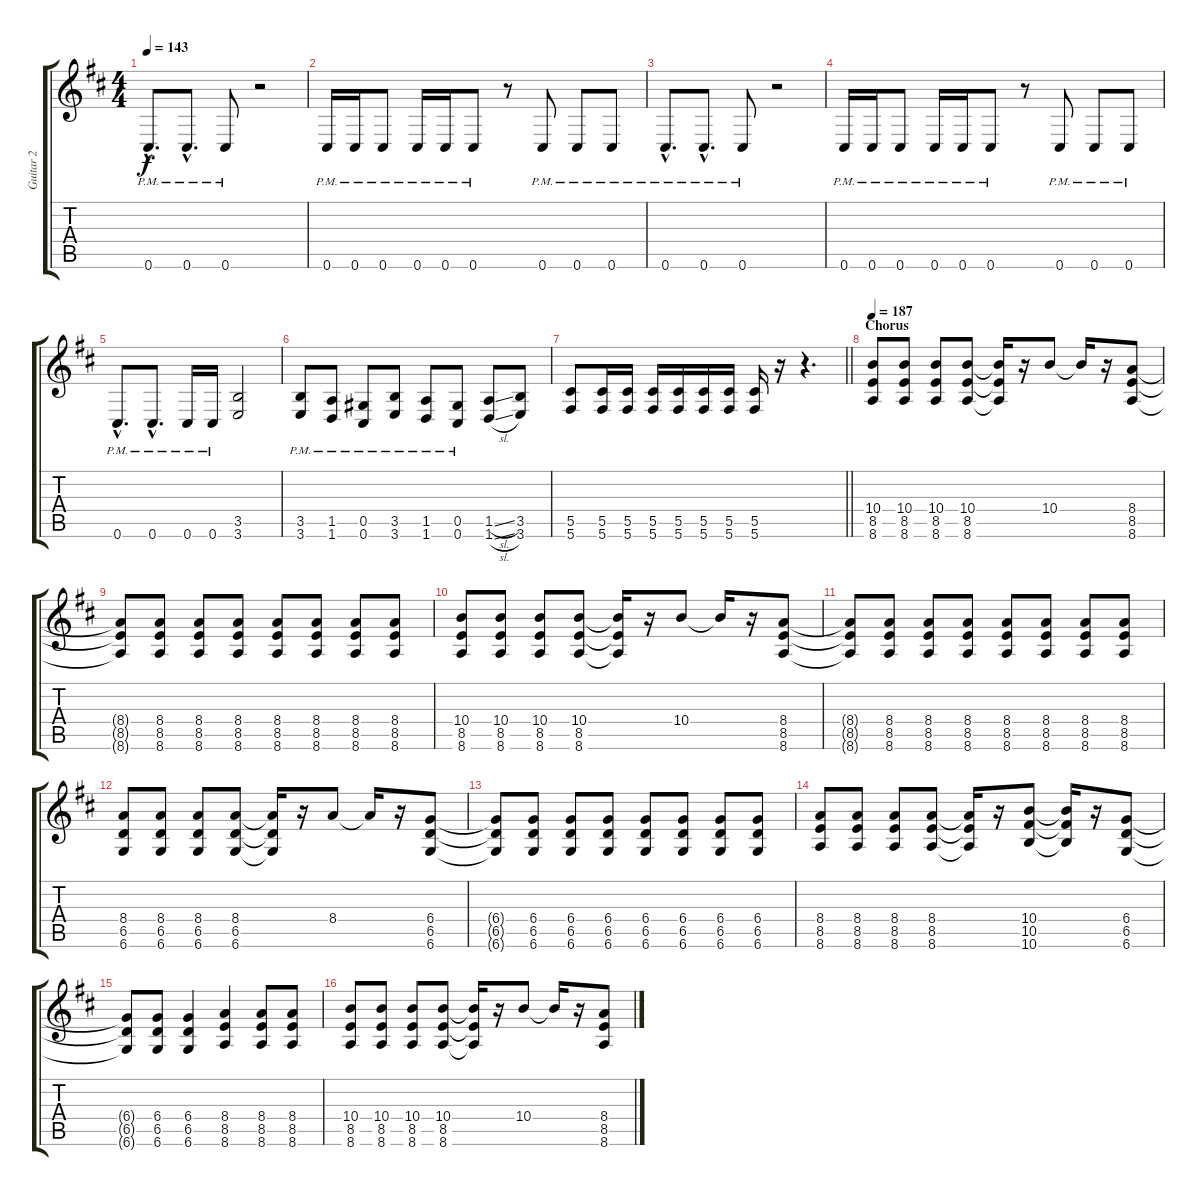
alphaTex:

\track ("Guitar 2" "Guitar 2") {instrument overdrivenguitar}
\staff {score tabs}
\tuning (Eb4 Bb3 Gb3 Db3 Ab2 Db2) {hide}
\ts (4 4)
\tempo 143
\clef g2
\ks d
0.6{hac pm}.8{d dy f} 0.6{hac pm}.8{d} 0.6{pm}.8 r.2 |
0.6{pm}.16 0.6{pm}.16 0.6{pm}.8 0.6{pm}.16 0.6{pm}.16 0.6{pm}.8 r.8 0.6{pm}.8 0.6{pm}.8 0.6{pm}.8 |
0.6{hac pm}.8{d} 0.6{hac pm}.8{d} 0.6{pm}.8 r.2 |
0.6{pm}.16 0.6{pm}.16 0.6{pm}.8 0.6{pm}.16 0.6{pm}.16 0.6{pm}.8 r.8 0.6{pm}.8 0.6{pm}.8 0.6{pm}.8 |
0.6{hac pm}.8{d} 0.6{hac pm}.8{d} 0.6{pm}.16 0.6{pm}.16 (3.5 3.6).2 |
(3.5{pm} 3.6{pm}).8 (1.5{pm} 1.6{pm}).8 (0.5{pm} 0.6{pm}).8 (3.5{pm} 3.6{pm}).8 (1.5{pm} 1.6{pm}).8 (0.5{pm} 0.6{pm}).8 (1.5{sl} 1.6{sl}).8 (3.5 3.6).8 |
\barLineRight lightlight
(5.5 5.6).8 (5.5 5.6).16 (5.5 5.6).16 (5.5 5.6).16 (5.5 5.6).16 (5.5 5.6).16 (5.5 5.6).16 (5.5 5.6).16 r.16 r.4{d} |
\section ("" "Chorus")
\tempo 187
(10.4 8.5 8.6).8 (10.4 8.5 8.6).8 (10.4 8.5 8.6).8 (10.4 8.5 8.6).8 (10.4{t} 8.5{t} 8.6{t}).16 r.16 10.4.8 10.4{t}.16 r.16 (8.4 8.5 8.6).8 |
(8.4{t} 8.5{t} 8.6{t}).8 (8.4 8.5 8.6).8 (8.4 8.5 8.6).8 (8.4 8.5 8.6).8 (8.4 8.5 8.6).8 (8.4 8.5 8.6).8 (8.4 8.5 8.6).8 (8.4 8.5 8.6).8 |
(10.4 8.5 8.6).8 (10.4 8.5 8.6).8 (10.4 8.5 8.6).8 (10.4 8.5 8.6).8 (10.4{t} 8.5{t} 8.6{t}).16 r.16 10.4.8 10.4{t}.16 r.16 (8.4 8.5 8.6).8 |
(8.4{t} 8.5{t} 8.6{t}).8 (8.4 8.5 8.6).8 (8.4 8.5 8.6).8 (8.4 8.5 8.6).8 (8.4 8.5 8.6).8 (8.4 8.5 8.6).8 (8.4 8.5 8.6).8 (8.4 8.5 8.6).8 |
(8.4 6.5 6.6).8 (8.4 6.5 6.6).8 (8.4 6.5 6.6).8 (8.4 6.5 6.6).8 (8.4{t} 6.5{t} 6.6{t}).16 r.16 8.4.8 8.4{t}.16 r.16 (6.4 6.5 6.6).8 |
(6.4{t} 6.5{t} 6.6{t}).8 (6.4 6.5 6.6).8 (6.4 6.5 6.6).8 (6.4 6.5 6.6).8 (6.4 6.5 6.6).8 (6.4 6.5 6.6).8 (6.4 6.5 6.6).8 (6.4 6.5 6.6).8 |
(8.4 8.5 8.6).8 (8.4 8.5 8.6).8 (8.4 8.5 8.6).8 (8.4 8.5 8.6).8 (8.4{t} 8.5{t} 8.6{t}).16 r.16 (10.4 10.5 10.6).8 (10.4{t} 10.5{t} 10.6{t}).16 r.16 (6.4 6.5 6.6).8 |
(6.4{t} 6.5{t} 6.6{t}).8 (6.4 6.5 6.6).8 (6.4 6.5 6.6).4 (8.4 8.5 8.6).4 (8.4 8.5 8.6).8 (8.4 8.5 8.6).8 |
(10.4 8.5 8.6).8 (10.4 8.5 8.6).8 (10.4 8.5 8.6).8 (10.4 8.5 8.6).8 (10.4{t} 8.5{t} 8.6{t}).16 r.16 10.4.8 10.4{t}.16 r.16 (8.4 8.5 8.6).8
